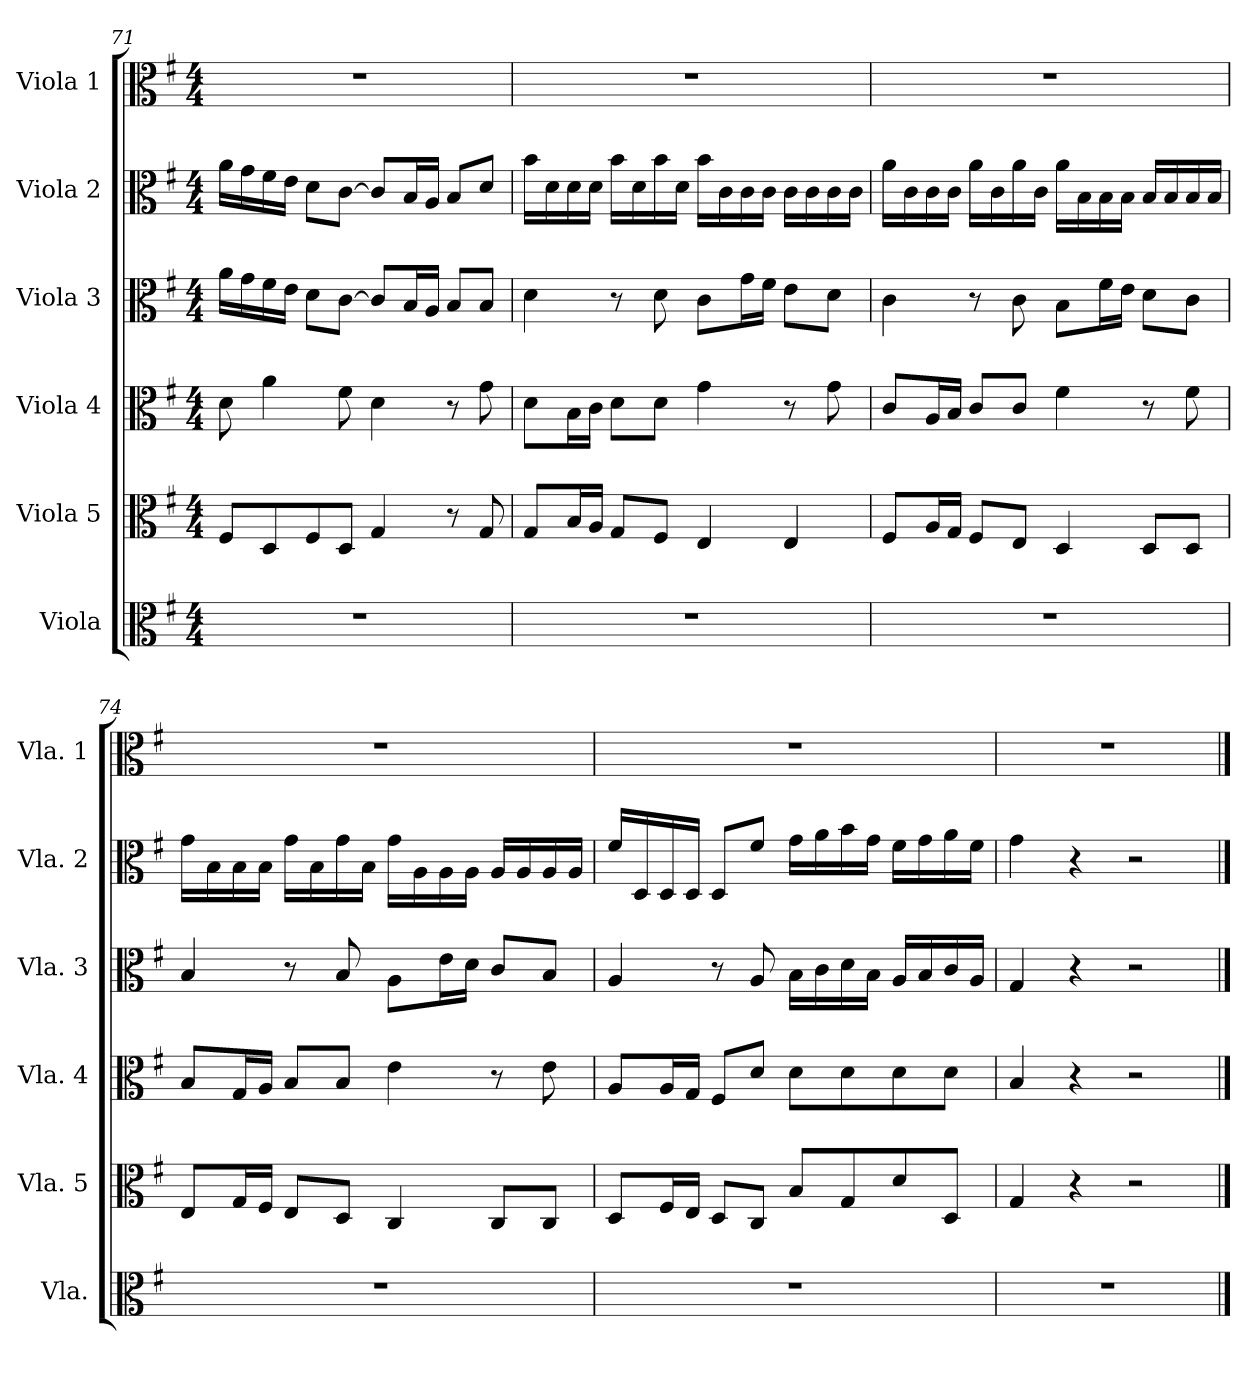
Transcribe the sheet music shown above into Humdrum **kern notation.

**kern	**kern	**kern	**kern	**kern	**kern
*part6	*part5	*part4	*part3	*part2	*part1
*staff6	*staff5	*staff4	*staff3	*staff2	*staff1
*I"Viola	*I"Viola 5	*I"Viola 4	*I"Viola 3	*I"Viola 2	*I"Viola 1
*I'Vla.	*I'Vla. 5	*I'Vla. 4	*I'Vla. 3	*I'Vla. 2	*I'Vla. 1
*clefC3	*clefC3	*clefC3	*clefC3	*clefC3	*clefC3
*k[f#]	*k[f#]	*k[f#]	*k[f#]	*k[f#]	*k[f#]
*M4/4	*M4/4	*M4/4	*M4/4	*M4/4	*M4/4
=71	=71	=71	=71	=71	=71
1r	8F#/L	8d\	16a\LL	16a\LL	1r
.	.	.	16g\	16g\	.
.	8D/	4a\	16f#\	16f#\	.
.	.	.	16e\JJ	16e\JJ	.
.	8F#/	.	8d\L	8d\L	.
.	8D/J	8f#\	[8c\J	[8c\J	.
.	4G/	4d\	8c/L]	8c/L]	.
.	.	.	16B/L	16B/L	.
.	.	.	16A/JJ	16A/JJ	.
.	8r	8r	8B/L	8B/L	.
.	8G/	8g\	8B/J	8d/J	.
=72	=72	=72	=72	=72	=72
1r	8G/L	8d\L	4d\	16b\LL	1r
.	.	.	.	16d\	.
.	16B/L	16B\L	.	16d\	.
.	16A/JJ	16c\JJ	.	16d\JJ	.
.	8G/L	8d\L	8r	16b\LL	.
.	.	.	.	16d\	.
.	8F#/J	8d\J	8d\	16b\	.
.	.	.	.	16d\JJ	.
.	4E/	4g\	8c\L	16b\LL	.
.	.	.	.	16c\	.
.	.	.	16g\L	16c\	.
.	.	.	16f#\JJ	16c\JJ	.
.	4E/	8r	8e\L	16c\LL	.
.	.	.	.	16c\	.
.	.	8g\	8d\J	16c\	.
.	.	.	.	16c\JJ	.
=73	=73	=73	=73	=73	=73
1r	8F#/L	8c/L	4c\	16a\LL	1r
.	.	.	.	16c\	.
.	16A/L	16A/L	.	16c\	.
.	16G/JJ	16B/JJ	.	16c\JJ	.
.	8F#/L	8c/L	8r	16a\LL	.
.	.	.	.	16c\	.
.	8E/J	8c/J	8c\	16a\	.
.	.	.	.	16c\JJ	.
.	4D/	4f#\	8B\L	16a\LL	.
.	.	.	.	16B\	.
.	.	.	16f#\L	16B\	.
.	.	.	16e\JJ	16B\JJ	.
.	8D/L	8r	8d\L	16B/LL	.
.	.	.	.	16B/	.
.	8D/J	8f#\	8c\J	16B/	.
.	.	.	.	16B/JJ	.
=74	=74	=74	=74	=74	=74
1r	8E/L	8B/L	4B/	16g\LL	1r
.	.	.	.	16B\	.
.	16G/L	16G/L	.	16B\	.
.	16F#/JJ	16A/JJ	.	16B\JJ	.
.	8E/L	8B/L	8r	16g\LL	.
.	.	.	.	16B\	.
.	8D/J	8B/J	8B/	16g\	.
.	.	.	.	16B\JJ	.
.	4C/	4e\	8A\L	16g\LL	.
.	.	.	.	16A\	.
.	.	.	16e\L	16A\	.
.	.	.	16d\JJ	16A\JJ	.
.	8C/L	8r	8c/L	16A/LL	.
.	.	.	.	16A/	.
.	8C/J	8e\	8B/J	16A/	.
.	.	.	.	16A/JJ	.
=75	=75	=75	=75	=75	=75
1r	8D/L	8A/L	4A/	16f#/LL	1r
.	.	.	.	16D/	.
.	16F#/L	16A/L	.	16D/	.
.	16E/JJ	16G/JJ	.	16D/JJ	.
.	8D/L	8F#/L	8r	8D/L	.
.	8C/J	8d/J	8A/	8f#/J	.
.	8B/L	8d\L	16B\LL	16g\LL	.
.	.	.	16c\	16a\	.
.	8G/	8d\	16d\	16b\	.
.	.	.	16B\JJ	16g\JJ	.
.	8d/	8d\	16A/LL	16f#\LL	.
.	.	.	16B/	16g\	.
.	8D/J	8d\J	16c/	16a\	.
.	.	.	16A/JJ	16f#\JJ	.
!!LO:PB:g=z
=76	=76	=76	=76	=76	=76
1r	4G/	4B/	4G/	4g\	1r
.	4r	4r	4r	4r	.
.	2r	2r	2r	2r	.
==	==	==	==	==	==
*-	*-	*-	*-	*-	*-
